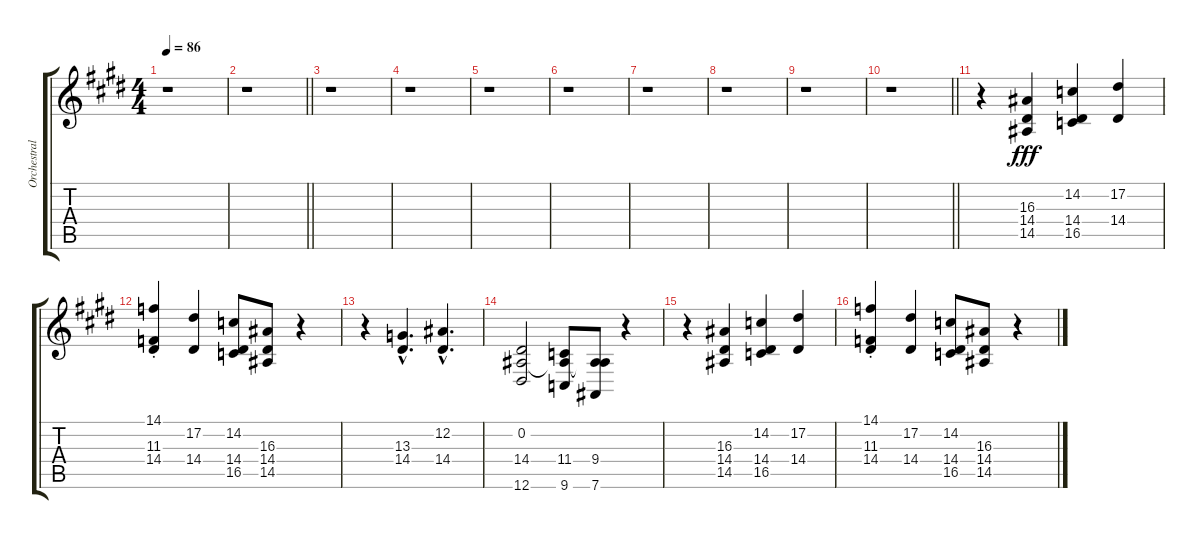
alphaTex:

\track ("Orchestral" "Orchestral") {instrument stringensemble1}
\staff {score tabs}
\tuning (Eb4 Bb3 Gb3 Db3 Ab2 Eb2) {hide}
\ts (4 4)
\tempo 86
\clef g2
\ks c#minor
r.1{dy f} |
\barLineRight lightlight
r.1 |
\ks e
r.1 |
\ks c#minor
r.1 |
r.1 |
r.1 |
\ks e
r.1 |
\ks c#minor
r.1 |
r.1 |
\barLineRight lightlight
r.1 |
\ks e
r.4 (16.3 14.4 14.5).4{dy fff} (14.2 14.4 16.5).4 (17.2 14.4).4 |
\ks c#minor
(14.1{st} 11.3{st} 14.4{st}).4 (17.2 14.4).4 (14.2 14.4 16.5).8 (16.3 14.4 14.5).8 r.4 |
r.4 (13.3{hac} 14.4{hac}).4{d} (12.2{hac} 14.4{hac}).4{d} |
(0.2 14.4 12.6).2 (0.2{t} 11.4 9.6).8 (0.2{t} 9.4 7.6).8 r.4 |
\ks e
r.4 (16.3 14.4 14.5).4 (14.2 14.4 16.5).4 (17.2 14.4).4 |
\ks c#minor
(14.1{st} 11.3{st} 14.4{st}).4 (17.2 14.4).4 (14.2 14.4 16.5).8 (16.3 14.4 14.5).8 r.4
